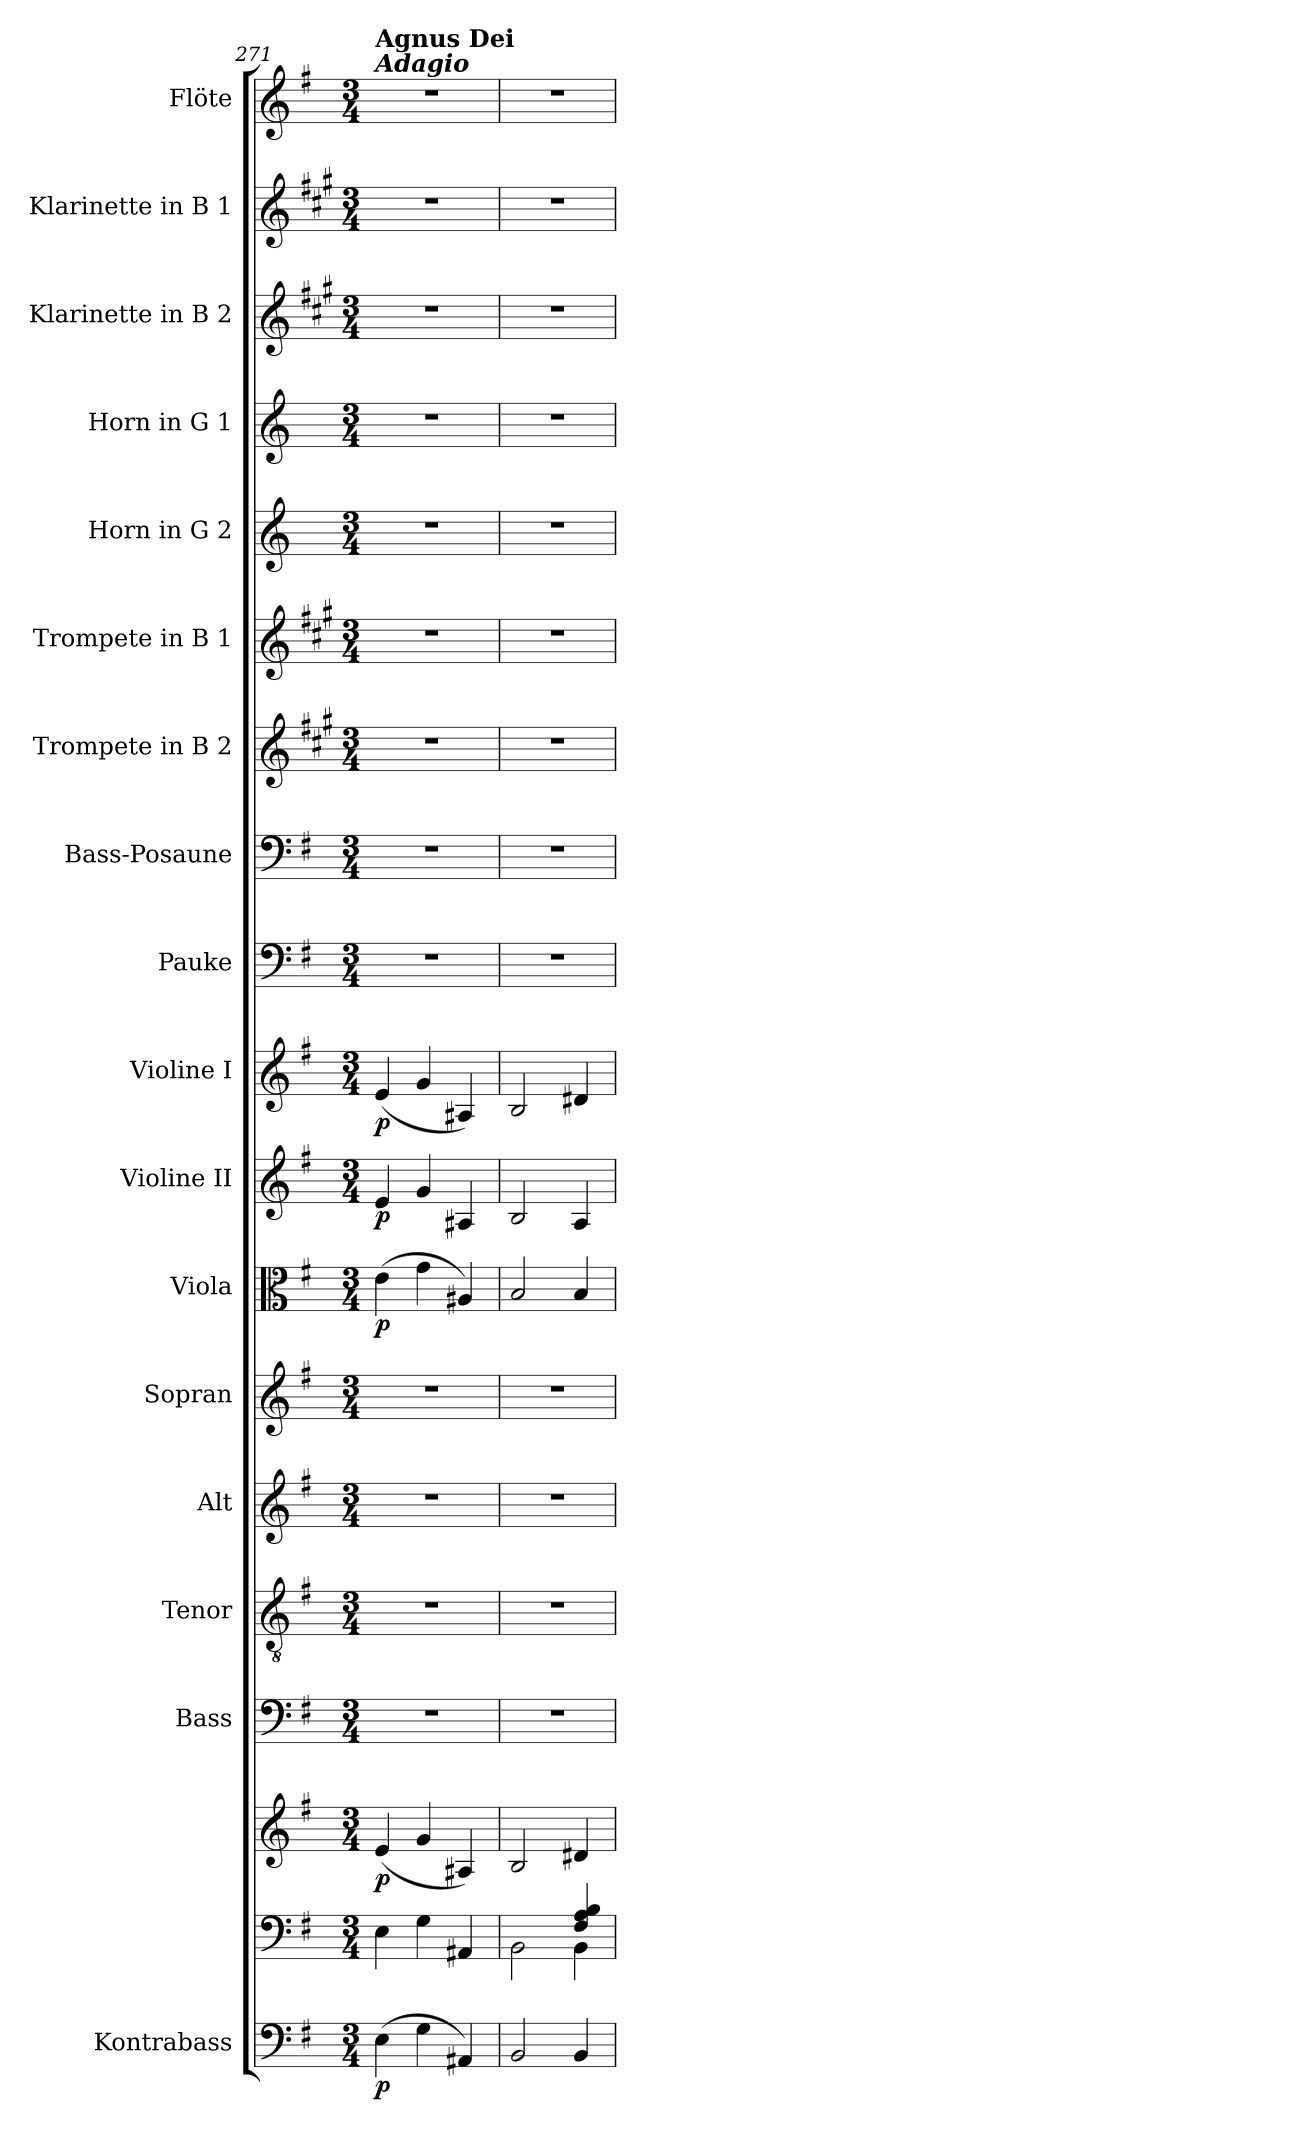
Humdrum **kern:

**kern	**dynam	**kern	**kern	**dynam	**kern	**kern	**kern	**kern	**kern	**dynam	**kern	**dynam	**kern	**dynam	**kern	**kern	**kern	**kern	**kern	**kern	**kern	**kern	**kern
*part18	*part18	*part17	*part17	*part17	*part16	*part15	*part14	*part13	*part12	*part12	*part11	*part11	*part10	*part10	*part9	*part8	*part7	*part6	*part5	*part4	*part3	*part2	*part1
*staff19	*staff19	*staff18	*staff17	*staff17/18	*staff16	*staff15	*staff14	*staff13	*staff12	*staff12	*staff11	*staff11	*staff10	*staff10	*staff9	*staff8	*staff7	*staff6	*staff5	*staff4	*staff3	*staff2	*staff1
*I"Kontrabass	*	*	*	*	*I"Bass	*I"Tenor	*I"Alt	*I"Sopran	*I"Viola	*	*I"Violine II	*	*I"Violine I	*	*I"Pauke	*I"Bass-Posaune	*I"Trompete in B 2	*I"Trompete in B 1	*I"Horn in G 2	*I"Horn in G 1	*I"Klarinette in B 2	*I"Klarinette in B 1	*I"Flöte
*I'Kb.	*	*	*	*	*I'B	*I'T	*I'A	*I'S	*I'Vla.	*	*I'Vl. II	*	*I'Vl. I	*	*I'Pk.	*I'B. Pos.	*	*	*I'Hrn. 2	*I'Hrn. 1	*	*	*I'Fl.
!!LO:PB:g=z
*clefF4	*	*clefF4	*clefG2	*	*clefF4	*clefGv2	*clefG2	*clefG2	*clefC3	*	*clefG2	*	*clefG2	*	*clefF4	*clefF4	*clefG2	*clefG2	*clefG2	*clefG2	*clefG2	*clefG2	*clefG2
*ITrd7c12	*	*	*	*	*	*	*	*	*	*	*	*	*	*	*	*	*ITrd1c2	*ITrd1c2	*ITrd3c5	*ITrd3c5	*ITrd1c2	*ITrd1c2	*
*k[f#]	*	*k[f#]	*k[f#]	*	*k[f#]	*k[f#]	*k[f#]	*k[f#]	*k[f#]	*	*k[f#]	*	*k[f#]	*	*k[f#]	*k[f#]	*k[f#]	*k[f#]	*k[f#]	*k[f#]	*k[f#]	*k[f#]	*k[f#]
*G:	*	*G:	*G:	*	*G:	*G:	*G:	*G:	*G:	*	*G:	*	*G:	*	*G:	*G:	*G:	*G:	*G:	*G:	*G:	*G:	*G:
*M3/4	*	*M3/4	*M3/4	*	*M3/4	*M3/4	*M3/4	*M3/4	*M3/4	*	*M3/4	*	*M3/4	*	*M3/4	*M3/4	*M3/4	*M3/4	*M3/4	*M3/4	*M3/4	*M3/4	*M3/4
=271	=271	=271	=271	=271	=271	=271	=271	=271	=271	=271	=271	=271	=271	=271	=271	=271	=271	=271	=271	=271	=271	=271	=271
!	!	!	!	!	!	!	!	!	!	!	!	!	!	!	!	!	!	!	!	!	!	!	!LO:TX:a:Bi:t=Adagio
!	!	!	!	!	!	!	!	!	!	!	!	!	!	!	!	!	!	!	!	!	!	!	!LO:TX:a:B:t=Agnus Dei
!	!LO:DY:b	!	!	!LO:DY:b	!	!	!	!	!	!LO:DY:b	!	!LO:DY:b	!	!LO:DY:b	!	!	!	!	!	!	!	!	!
(>4EE\	p	4E\	(<4e/	p	2.r	2.r	2.r	2.r	(>4e\	p	4e/	p	(<4e/	p	2.r	2.r	2.r	2.r	2.r	2.r	2.r	2.r	2.r
4GG\	.	4G\	4g/	.	.	.	.	.	4g\	.	4g/	.	4g/	.	.	.	.	.	.	.	.	.	.
4AAA#X/)	.	4AA#X/	4A#X/)	.	.	.	.	.	4A#X/)	.	4A#X/	.	4A#X/)	.	.	.	.	.	.	.	.	.	.
=272	=272	=272	=272	=272	=272	=272	=272	=272	=272	=272	=272	=272	=272	=272	=272	=272	=272	=272	=272	=272	=272	=272	=272
*	*	*^	*	*	*	*	*	*	*	*	*	*	*	*	*	*	*	*	*	*	*	*	*
2BBB/	.	2ryy	2BB\	2B/	.	2.r	2.r	2.r	2.r	2B/	.	2B/	.	2B/	.	2.r	2.r	2.r	2.r	2.r	2.r	2.r	2.r	2.r
4BBB/	.	4F#/ 4A/ 4B/	4BB\	4d#X/	.	.	.	.	.	4B/	.	4A/	.	4d#X/	.	.	.	.	.	.	.	.	.	.
*	*	*v	*v	*	*	*	*	*	*	*	*	*	*	*	*	*	*	*	*	*	*	*	*	*
=	=	=	=	=	=	=	=	=	=	=	=	=	=	=	=	=	=	=	=	=	=	=	=
*-	*-	*-	*-	*-	*-	*-	*-	*-	*-	*-	*-	*-	*-	*-	*-	*-	*-	*-	*-	*-	*-	*-	*-
